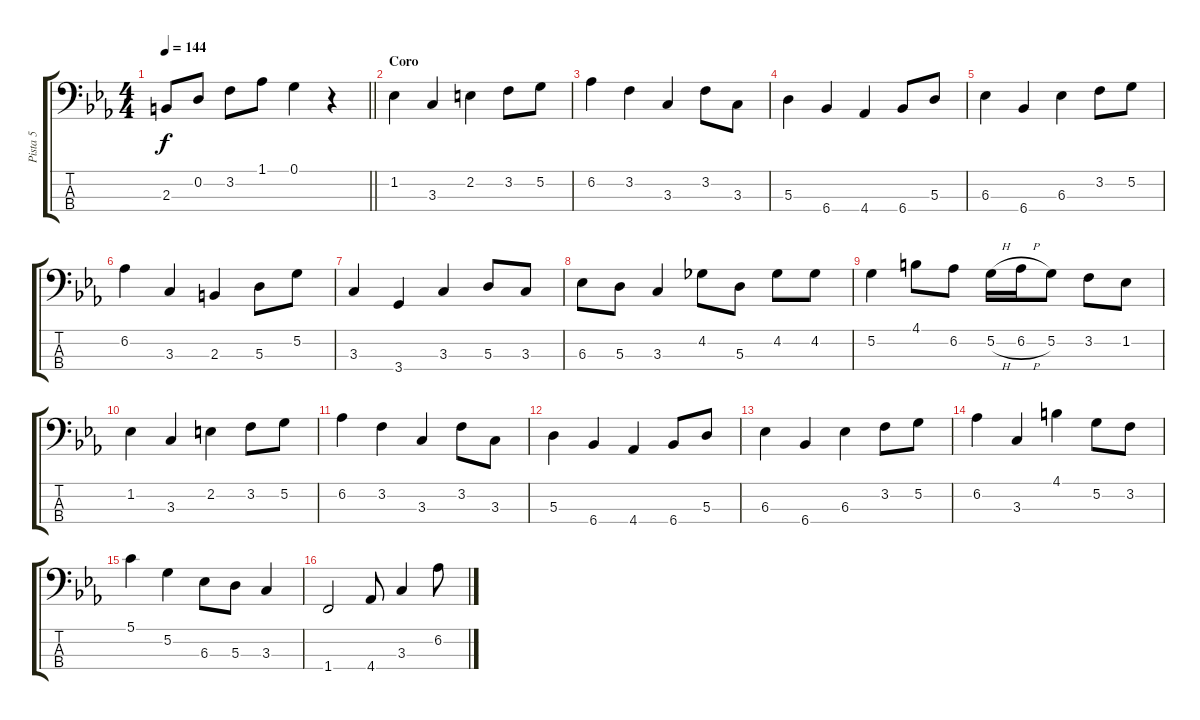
\track ("Pista 5" "Pista 5") {instrument electricbassfinger}
\staff {score tabs}
\tuning (G2 D2 A1 E1) {hide}
\ts (4 4)
\tempo 144
\clef f4
\barLineRight lightlight
\ks eb
2.3.8{dy f} 0.2.8 3.2.8 1.1.8 0.1.4 r.4 |
\section ("" "Coro")
1.2.4 3.3.4 2.2.4 3.2.8 5.2.8 |
6.2.4 3.2.4 3.3.4 3.2.8 3.3.8 |
5.3.4 6.4.4 4.4.4 6.4.8 5.3.8 |
6.3.4 6.4.4 6.3.4 3.2.8 5.2.8 |
6.2.4 3.3.4 2.3.4 5.3.8 5.2.8 |
3.3.4 3.4.4 3.3.4 5.3.8 3.3.8 |
6.3.8 5.3.8 3.3.4 4.2.8 5.3.8 4.2.8 4.2.8 |
5.2.4 4.1.8 6.2.8 5.2{h}.16 6.2{h}.16 5.2.8 3.2.8 1.2.8 |
1.2.4 3.3.4 2.2.4 3.2.8 5.2.8 |
6.2.4 3.2.4 3.3.4 3.2.8 3.3.8 |
5.3.4 6.4.4 4.4.4 6.4.8 5.3.8 |
6.3.4 6.4.4 6.3.4 3.2.8 5.2.8 |
6.2.4 3.3.4 4.1.4 5.2.8 3.2.8 |
5.1.4 5.2.4 6.3.8 5.3.8 3.3.4 |
1.4.2 4.4.8 3.3.4 6.2.8
